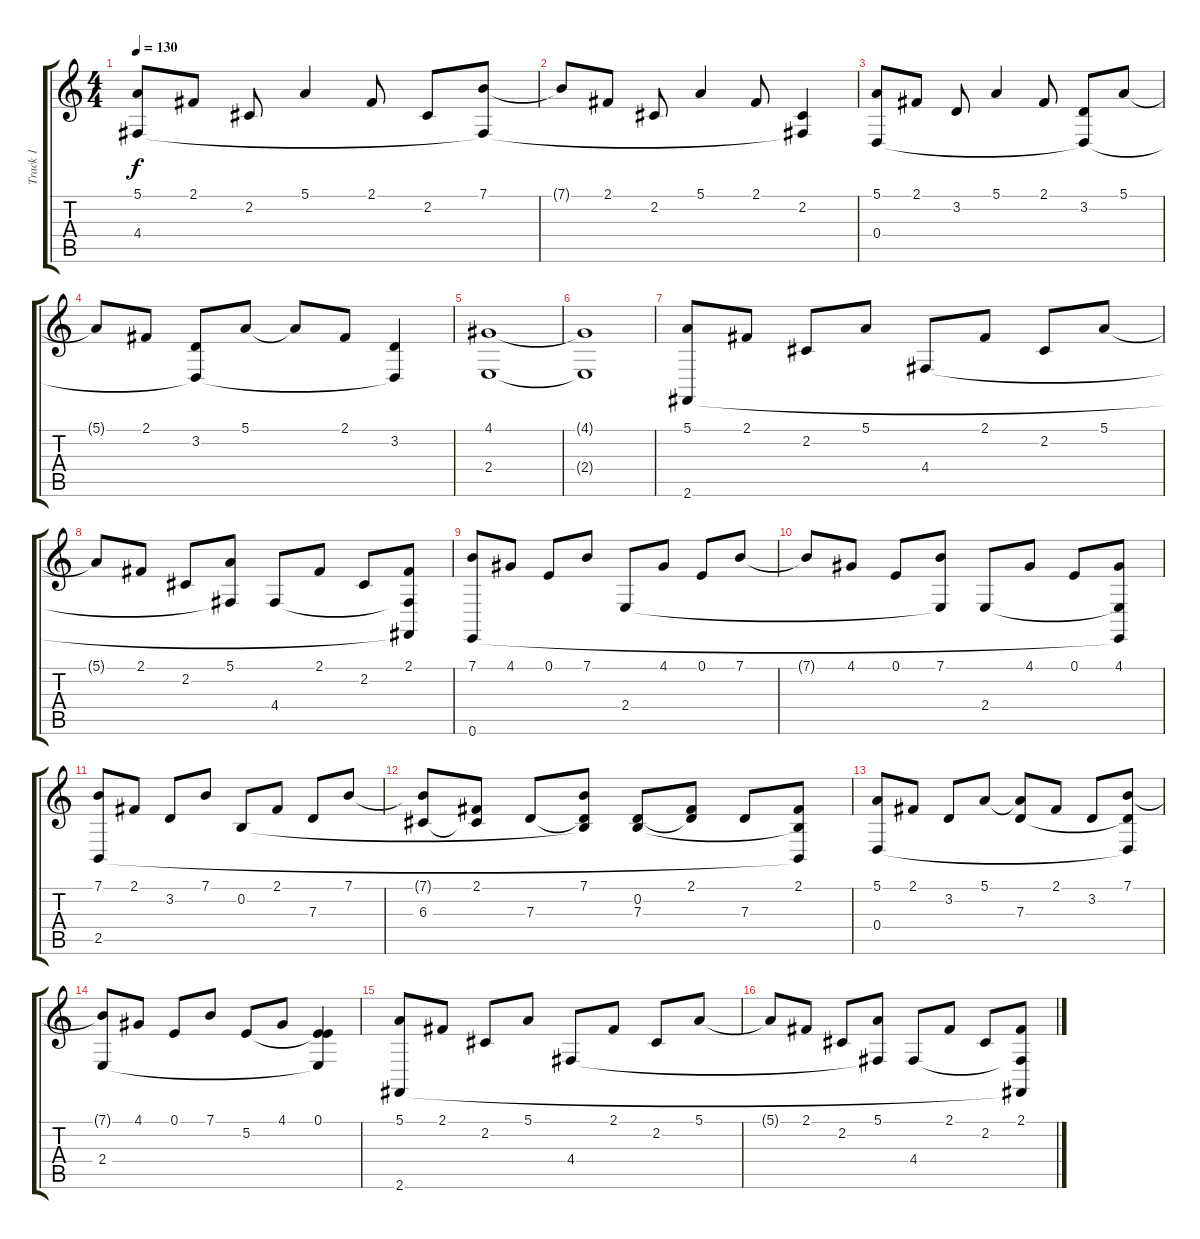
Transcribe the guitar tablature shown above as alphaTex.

\track ("Track 1" "Track 1") {instrument acousticgrandpiano}
\staff {score tabs}
\tuning (E4 B3 G3 D3 A2 E2) {hide}
\ts (4 4)
\tempo 130
\clef g2
\ks c
(5.1 4.4).8{dy f} 2.1.8 2.2.8 5.1.4 2.1.8 2.2.8 (7.1 4.4{t}).8 |
7.1{t}.8 2.1.8 2.2.8 5.1.4 2.1.8 (2.2 4.4{t}).4 |
(5.1 0.4).8 2.1.8 3.2.8 5.1.4 2.1.8 (3.2 0.4{t}).8 5.1.8 |
5.1{t}.8 2.1.8 (3.2 0.4{t}).8 5.1.8 5.1{t}.8 2.1.8 (3.2 0.4{t}).4 |
(4.1 2.4).1 |
(4.1{t} 2.4{t}).1 |
(5.1 2.6).8 2.1.8 2.2.8 5.1.8 4.4.8 2.1.8 2.2.8 5.1.8 |
5.1{t}.8 2.1.8 2.2.8 (5.1 4.4{t}).8 4.4.8 2.1.8 2.2.8 (2.1 4.4{t} 2.6{t}).8 |
(7.1 0.6).8 4.1.8 0.1.8 7.1.8 2.4.8 4.1.8 0.1.8 7.1.8 |
7.1{t}.8 4.1.8 0.1.8 (7.1 2.4{t}).8 2.4.8 4.1.8 0.1.8 (4.1 2.4{t} 0.6{t}).8 |
(7.1 2.5).8 2.1.8 3.2.8 7.1.8 0.2.8 2.1.8 7.3.8 7.1.8 |
(7.1{t} 6.3).8 (2.1 6.3{t}).8 7.3.8 (7.1 0.2{t} 7.3{t}).8 (0.2 7.3).8 (2.1 7.3{t}).8 7.3.8 (2.1 0.2{t} 2.5{t}).8 |
(5.1 0.4).8 2.1.8 3.2.8 5.1.8 (5.1{t} 7.3).8 2.1.8 3.2.8 (7.1 7.3{t} 0.4{t}).8 |
(7.1{t} 2.4).8 4.1.8 0.1.8 7.1.8 5.2.8 4.1.8 (0.1 5.2{t} 2.4{t}).4 |
(5.1 2.6).8 2.1.8 2.2.8 5.1.8 4.4.8 2.1.8 2.2.8 5.1.8 |
5.1{t}.8 2.1.8 2.2.8 (5.1 4.4{t}).8 4.4.8 2.1.8 2.2.8 (2.1 4.4{t} 2.6{t}).8
